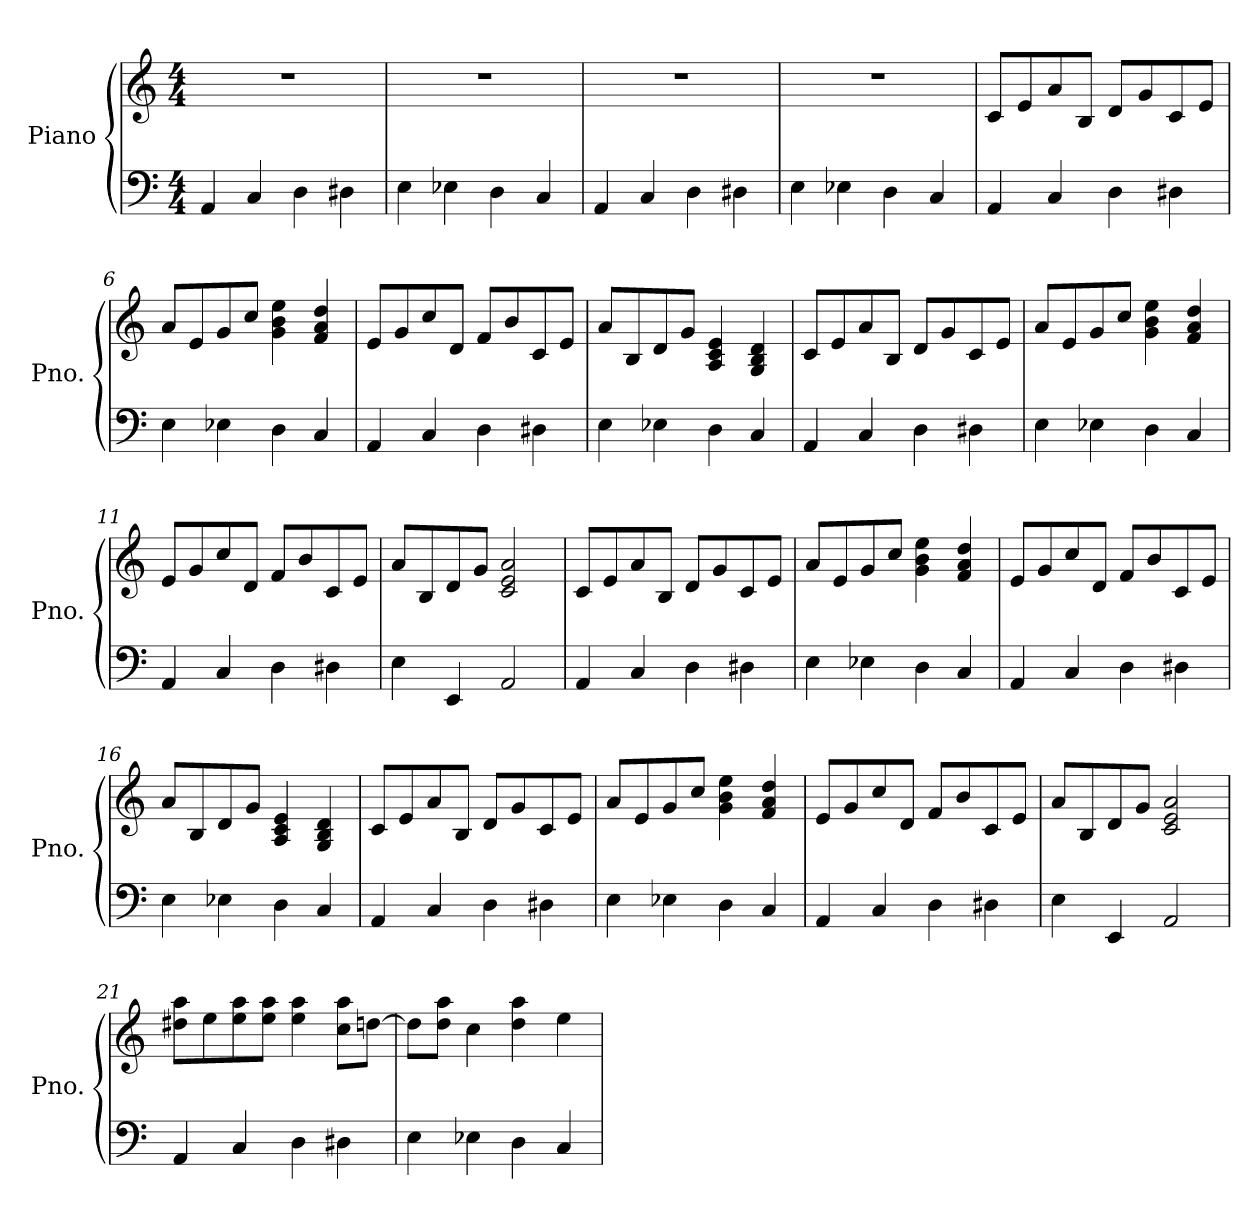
**kern	**kern
*part1	*part1
*staff2	*staff1
*I"Piano	*
*I'Pno.	*
*clefF4	*clefG2
*k[]	*k[]
*M4/4	*M4/4
=1	=1
4AA/	1r
4C/	.
4D\	.
4D#X\	.
=2	=2
4E\	1r
4E-X\	.
4D\	.
4C/	.
=3	=3
4AA/	1r
4C/	.
4D\	.
4D#X\	.
=4	=4
4E\	1r
4E-X\	.
4D\	.
4C/	.
=5	=5
4AA/	8c/L
.	8e/
4C/	8a/
.	8B/J
4D\	8d/L
.	8g/
4D#X\	8c/
.	8e/J
=6	=6
4E\	8a/L
.	8e/
4E-X\	8g/
.	8cc/J
4D\	4g\ 4b\ 4ee\
4C/	4f/ 4a/ 4dd/
=7	=7
4AA/	8e/L
.	8g/
4C/	8cc/
.	8d/J
4D\	8f/L
.	8b/
4D#X\	8c/
.	8e/J
!!LO:LB:g=z
=8	=8
4E\	8a/L
.	8B/
4E-X\	8d/
.	8g/J
4D\	4A/ 4c/ 4e/
4C/	4G/ 4B/ 4d/
!!LO:LB:g=z
=9	=9
4AA/	8c/L
.	8e/
4C/	8a/
.	8B/J
4D\	8d/L
.	8g/
4D#X\	8c/
.	8e/J
=10	=10
4E\	8a/L
.	8e/
4E-X\	8g/
.	8cc/J
4D\	4g\ 4b\ 4ee\
4C/	4f/ 4a/ 4dd/
=11	=11
4AA/	8e/L
.	8g/
4C/	8cc/
.	8d/J
4D\	8f/L
.	8b/
4D#X\	8c/
.	8e/J
=12	=12
4E\	8a/L
.	8B/
4EE/	8d/
.	8g/J
2AA/	2c/ 2e/ 2a/
=13	=13
4AA/	8c/L
.	8e/
4C/	8a/
.	8B/J
4D\	8d/L
.	8g/
4D#X\	8c/
.	8e/J
=14	=14
4E\	8a/L
.	8e/
4E-X\	8g/
.	8cc/J
4D\	4g\ 4b\ 4ee\
4C/	4f/ 4a/ 4dd/
!!LO:LB:g=z
=15	=15
4AA/	8e/L
.	8g/
4C/	8cc/
.	8d/J
4D\	8f/L
.	8b/
4D#X\	8c/
.	8e/J
=16	=16
4E\	8a/L
.	8B/
4E-X\	8d/
.	8g/J
4D\	4A/ 4c/ 4e/
4C/	4G/ 4B/ 4d/
=17	=17
4AA/	8c/L
.	8e/
4C/	8a/
.	8B/J
4D\	8d/L
.	8g/
4D#X\	8c/
.	8e/J
=18	=18
4E\	8a/L
.	8e/
4E-X\	8g/
.	8cc/J
4D\	4g\ 4b\ 4ee\
4C/	4f/ 4a/ 4dd/
=19	=19
4AA/	8e/L
.	8g/
4C/	8cc/
.	8d/J
4D\	8f/L
.	8b/
4D#X\	8c/
.	8e/J
=20	=20
4E\	8a/L
.	8B/
4EE/	8d/
.	8g/J
2AA/	2c/ 2e/ 2a/
!!LO:LB:g=z
=21	=21
4AA/	8dd#X\ 8aa\L
.	8ee\
4C/	8ee\ 8aa\
.	8ee\ 8aa\J
4D\	4ee\ 4aa\
4D#X\	8cc\ 8aa\L
.	[8ddn\J
=22	=22
4E\	8dd\L]
.	8dd\ 8aa\J
4E-X\	4cc\
4D\	4dd\ 4aa\
4C/	4ee\
=	=
*-	*-
